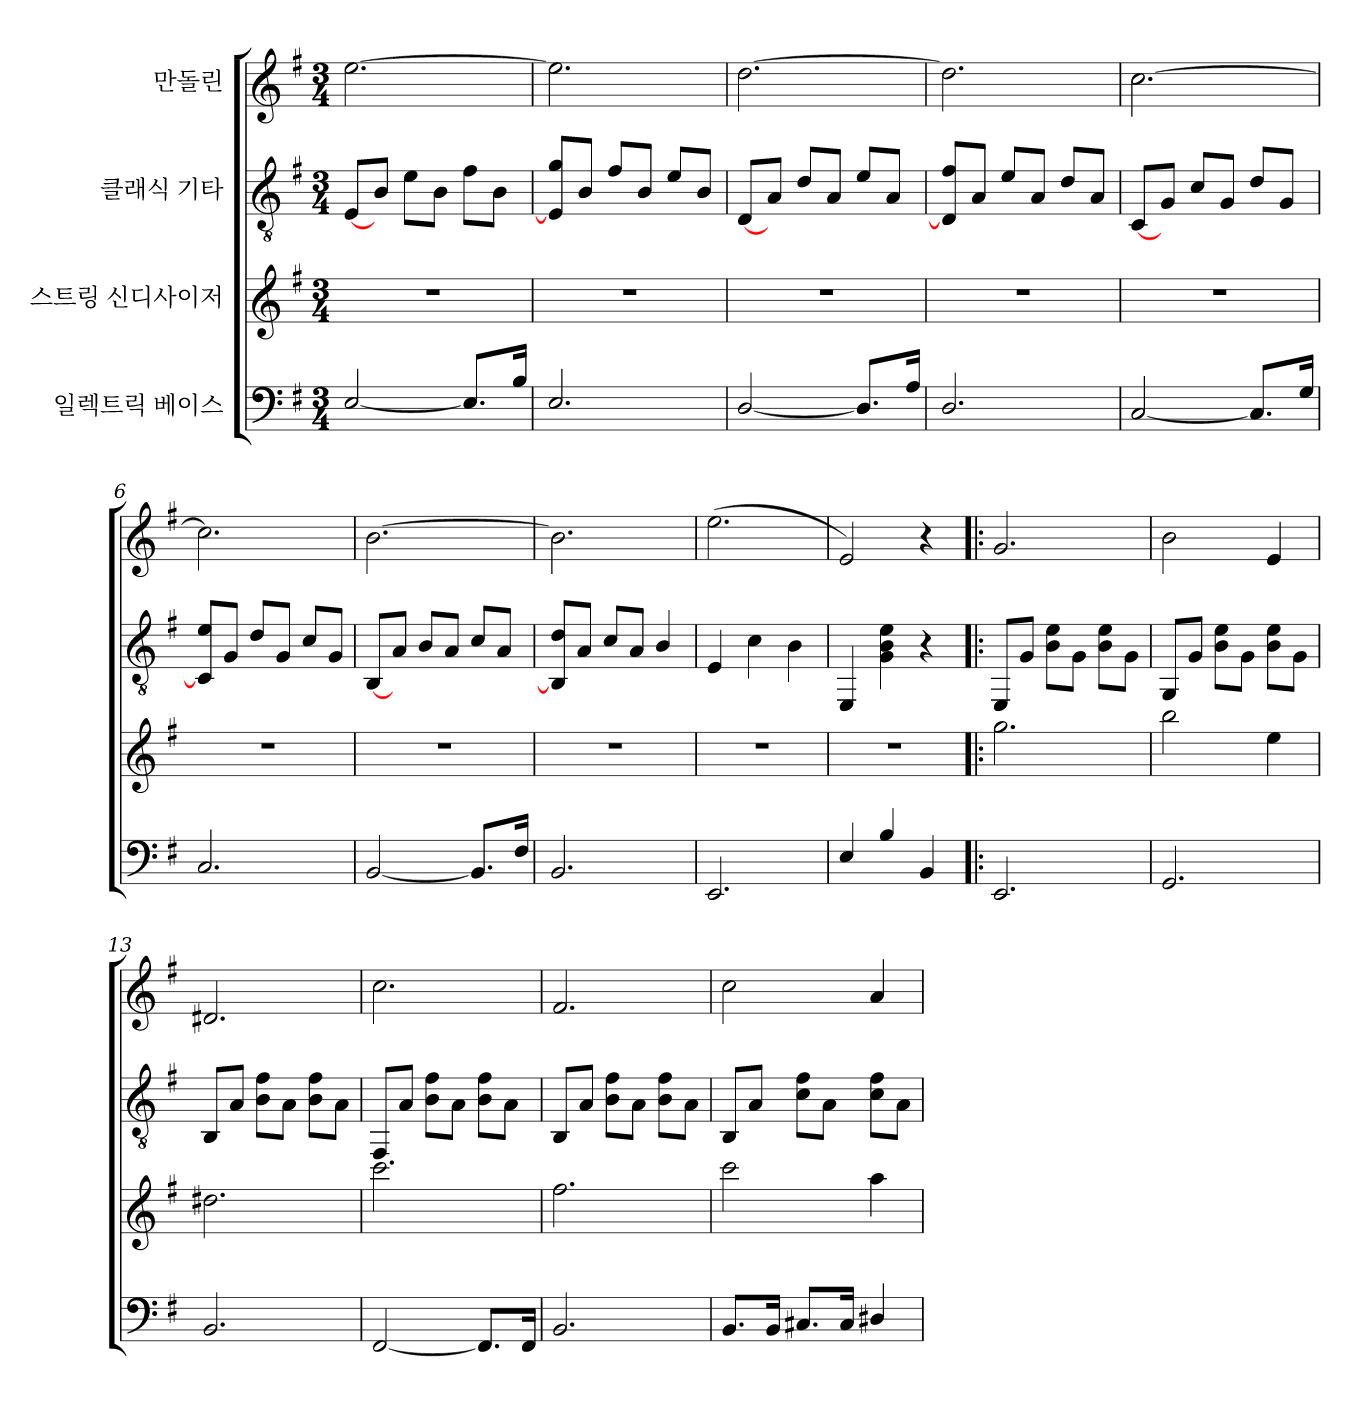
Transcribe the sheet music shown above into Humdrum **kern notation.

**kern	**kern	**kern	**kern
*part4	*part3	*part2	*part1
*staff4	*staff3	*staff2	*staff1
*I"일렉트릭 베이스	*I"스트링 신디사이저	*I"클래식 기타	*I"만돌린
*clefF4	*clefG2	*clefGv2	*clefG2
*ITrd7c12	*	*	*
*k[f#]	*k[f#]	*k[f#]	*k[f#]
*M3/4	*M3/4	*M3/4	*M3/4
*MM110	*MM110	*MM110	*MM110
=1	=1	=1	=1
[2EE/	2.r	[8E/L	[2.ee\
.	.	8B/J	.
.	.	8e\L	.
.	.	8B\J	.
8.EE/L]	.	8f#\L	.
.	.	8B\J	.
16BB/Jk	.	.	.
=2	=2	=2	=2
2.EE/	2.r	8E/] 8g/L	2.ee\]
.	.	8B/J	.
.	.	8f#/L	.
.	.	8B/J	.
.	.	8e/L	.
.	.	8B/J	.
=3	=3	=3	=3
[2DD/	2.r	[8D/L	[2.dd\
.	.	8A/J	.
.	.	8d/L	.
.	.	8A/J	.
8.DD/L]	.	8e/L	.
.	.	8A/J	.
16AA/Jk	.	.	.
=4	=4	=4	=4
2.DD/	2.r	8D/] 8f#/L	2.dd\]
.	.	8A/J	.
.	.	8e/L	.
.	.	8A/J	.
.	.	8d/L	.
.	.	8A/J	.
=5	=5	=5	=5
[2CC/	2.r	[8C/L	[2.cc\
.	.	8G/J	.
.	.	8c/L	.
.	.	8G/J	.
8.CC/L]	.	8d/L	.
.	.	8G/J	.
16GG/Jk	.	.	.
=6	=6	=6	=6
2.CC/	2.r	8C/] 8e/L	2.cc\]
.	.	8G/J	.
.	.	8d/L	.
.	.	8G/J	.
.	.	8c/L	.
.	.	8G/J	.
=7	=7	=7	=7
[2BBB/	2.r	[8BB/L	[2.b\
.	.	8A/J	.
.	.	8B/L	.
.	.	8A/J	.
8.BBB/L]	.	8c/L	.
.	.	8A/J	.
16FF#/Jk	.	.	.
=8	=8	=8	=8
2.BBB/	2.r	8BB/] 8d/L	2.b\]
.	.	8A/J	.
.	.	8c/L	.
.	.	8A/J	.
.	.	4B/	.
=9	=9	=9	=9
2.EEE/	2.r	4E/	(>2.ee\
.	.	4c\	.
.	.	4B\	.
=10	=10	=10	=10
4EE/	2.r	4EE/	2e/)
4BB/	.	4G\ 4B\ 4e\	.
4BBB/	.	4r	4r
!!LO:LB:g=z
=11!|:	=11!|:	=11!|:	=11!|:
2.EEE/	2.gg\	8EE/L	2.g/
.	.	8G/J	.
.	.	8B\ 8e\L	.
.	.	8G\J	.
.	.	8B\ 8e\L	.
.	.	8G\J	.
=12	=12	=12	=12
2.GGG/	2bb\	8GG/L	2b\
.	.	8G/J	.
.	.	8B\ 8e\L	.
.	.	8G\J	.
.	4ee\	8B\ 8e\L	4e/
.	.	8G\J	.
=13	=13	=13	=13
2.BBB/	2.dd#X\	8BB/L	2.d#X/
.	.	8A/J	.
.	.	8B\ 8f#\L	.
.	.	8A\J	.
.	.	8B\ 8f#\L	.
.	.	8A\J	.
=14	=14	=14	=14
[2FFF#/	2.ccc\	8FF#/L	2.cc\
.	.	8A/J	.
.	.	8B\ 8f#\L	.
.	.	8A\J	.
8.FFF#/L]	.	8B\ 8f#\L	.
.	.	8A\J	.
16FFF#/Jk	.	.	.
=15	=15	=15	=15
2.BBB/	2.ff#\	8BB/L	2.f#/
.	.	8A/J	.
.	.	8B\ 8f#\L	.
.	.	8A\J	.
.	.	8B\ 8f#\L	.
.	.	8A\J	.
=16	=16	=16	=16
8.BBB/L	2ccc\	8BB/L	2cc\
.	.	8A/J	.
16BBB/Jk	.	.	.
8.CC#X/L	.	8c\ 8f#\L	.
.	.	8A\J	.
16CC#/Jk	.	.	.
4DD#X/	4aa\	8c\ 8f#\L	4a/
.	.	8A\J	.
=	=	=	=
*-	*-	*-	*-
